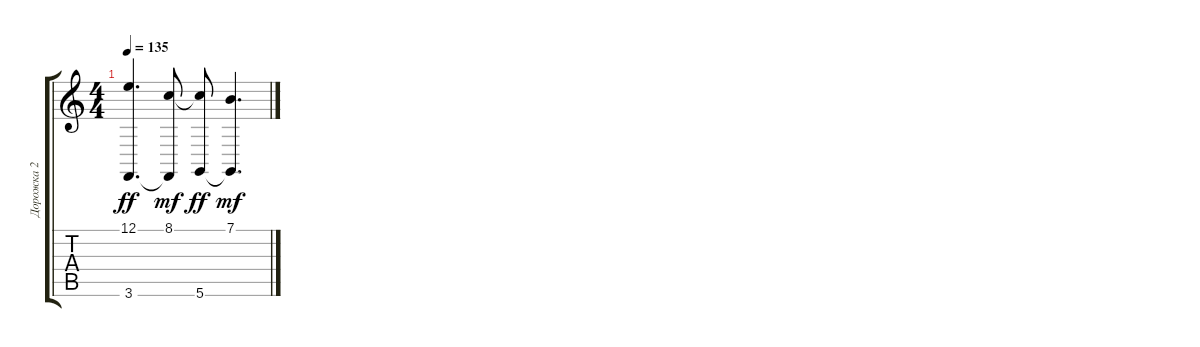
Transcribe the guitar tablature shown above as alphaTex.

\track ("Дорожка 2" "Дорожка 2") {solo instrument stringensemble2}
\staff {score tabs}
\tuning (E4 B3 G3 D3 A2 D2) {hide}
\ts (4 4)
\tempo 135
\clef g2
\ks c
(12.1 3.6).4{d dy ff} (8.1 3.6{t}).8{dy mf} (8.1{t} 5.6).8{dy ff} (7.1 5.6{t}).4{d dy mf}
